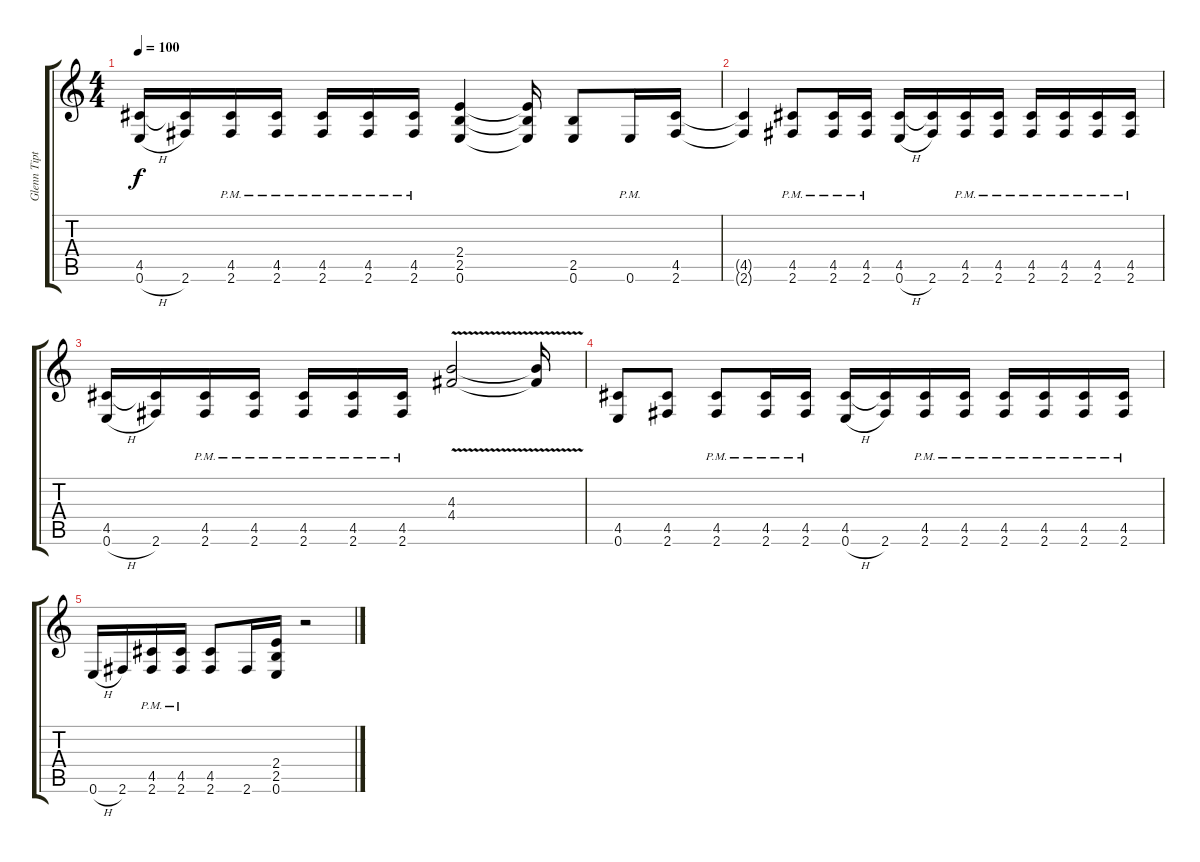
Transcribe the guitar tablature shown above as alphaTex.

\track ("Glenn Tipton" "Glenn Tipt") {instrument distortionguitar}
\staff {score tabs}
\tuning (E4 B3 G3 D3 A2 E2) {hide}
\ts (4 4)
\tempo 100
\clef g2
\ks c
(4.5 0.6{h}).16{dy f} (4.5{t} 2.6).16 (4.5{pm} 2.6{pm}).16 (4.5{pm} 2.6{pm}).16 (4.5{pm} 2.6{pm}).16 (4.5{pm} 2.6{pm}).16 (4.5{pm} 2.6{pm}).16 (2.4 2.5 0.6).4 (2.4{t} 2.5{t} 0.6{t}).16 (2.5 0.6).8 0.6{pm}.16 (4.5 2.6).16 |
(4.5{t} 2.6{t}).4 (4.5{pm} 2.6{pm}).8 (4.5{pm} 2.6{pm}).16 (4.5{pm} 2.6{pm}).16 (4.5 0.6{h}).16 (4.5{t} 2.6).16 (4.5{pm} 2.6{pm}).16 (4.5{pm} 2.6{pm}).16 (4.5{pm} 2.6{pm}).16 (4.5{pm} 2.6{pm}).16 (4.5{pm} 2.6{pm}).16 (4.5{pm} 2.6{pm}).16 |
(4.5 0.6{h}).16 (4.5{t} 2.6).16 (4.5{pm} 2.6{pm}).16 (4.5{pm} 2.6{pm}).16 (4.5{pm} 2.6{pm}).16 (4.5{pm} 2.6{pm}).16 (4.5{pm} 2.6{pm}).16 (4.3{v} 4.4{v}).2 (4.3{t} 4.4{t}).16 |
(4.5 0.6).8 (4.5 2.6).8 (4.5{pm} 2.6{pm}).8 (4.5{pm} 2.6{pm}).16 (4.5{pm} 2.6{pm}).16 (4.5 0.6{h}).16 (4.5{t} 2.6).16 (4.5{pm} 2.6{pm}).16 (4.5{pm} 2.6{pm}).16 (4.5{pm} 2.6{pm}).16 (4.5{pm} 2.6{pm}).16 (4.5{pm} 2.6{pm}).16 (4.5{pm} 2.6{pm}).16 |
0.6{h}.16 2.6.16 (4.5{pm} 2.6{pm}).16 (4.5{pm} 2.6{pm}).16 (4.5 2.6).8 2.6.16 (2.4 2.5 0.6).16 r.2
